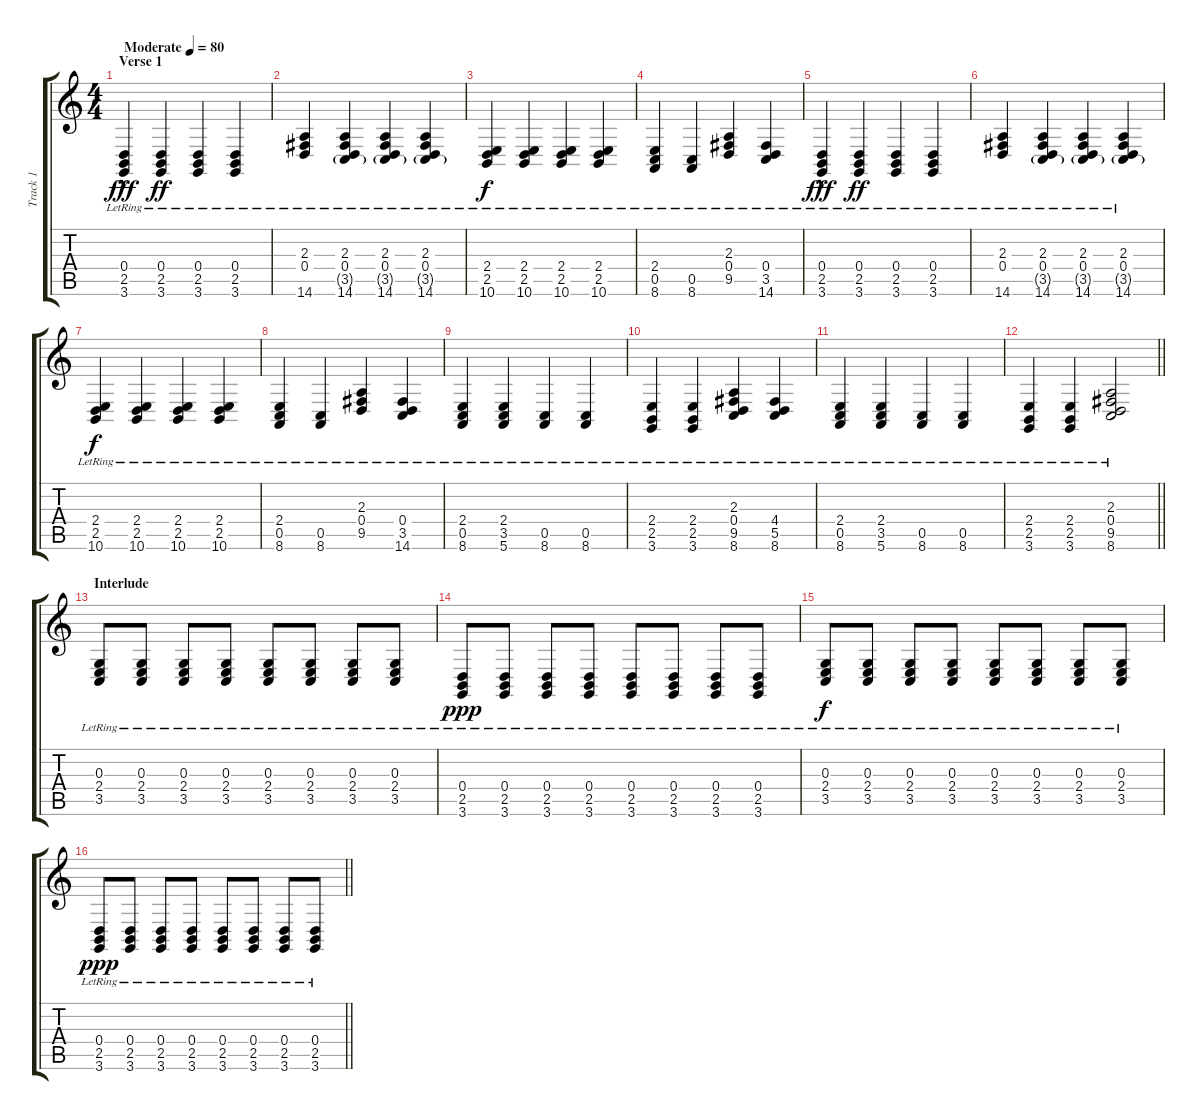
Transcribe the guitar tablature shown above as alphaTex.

\track ("Track 1" "Track 1") {instrument acousticgrandpiano}
\staff {score tabs}
\tuning (E4 B3 G3 D3 A2 E2) {hide}
\ts (4 4)
\section ("" "Verse 1")
\tempo (80 "Moderate")
\clef g2
\ks c
(0.4{hac lr} 2.5{hac lr} 3.6{hac lr}).4{dy fff instrument acousticgrandpiano} (0.4{lr} 2.5{lr} 3.6{lr}).4{dy ff} (0.4{lr} 2.5{lr} 3.6{lr}).4 (0.4{lr} 2.5{lr} 3.6{lr}).4 |
(2.3{lr} 0.4{lr} 14.6{lr}).4 (2.3{lr} 0.4{lr} 3.5{g lr} 14.6{lr}).4 (2.3{lr} 0.4{lr} 3.5{g lr} 14.6{lr}).4 (2.3{lr} 0.4{lr} 3.5{g lr} 14.6{lr}).4 |
(2.4{lr} 2.5{lr} 10.6{lr}).4{dy f} (2.4{lr} 2.5{lr} 10.6{lr}).4 (2.4{lr} 2.5{lr} 10.6{lr}).4 (2.4{lr} 2.5{lr} 10.6{lr}).4 |
(2.4{lr} 0.5{lr} 8.6{lr}).4 (0.5{lr} 8.6{lr}).4 (2.3{lr} 0.4{lr} 9.5{lr}).4 (0.4{lr} 3.5{lr} 14.6{lr}).4 |
(0.4{hac lr} 2.5{hac lr} 3.6{hac lr}).4{dy fff} (0.4{lr} 2.5{lr} 3.6{lr}).4{dy ff} (0.4{lr} 2.5{lr} 3.6{lr}).4 (0.4{lr} 2.5{lr} 3.6{lr}).4 |
(2.3{lr} 0.4{lr} 14.6{lr}).4 (2.3{lr} 0.4{lr} 3.5{g lr} 14.6{lr}).4 (2.3{lr} 0.4{lr} 3.5{g lr} 14.6{lr}).4 (2.3{lr} 0.4{lr} 3.5{g lr} 14.6{lr}).4 |
(2.4{lr} 2.5{lr} 10.6{lr}).4{dy f} (2.4{lr} 2.5{lr} 10.6{lr}).4 (2.4{lr} 2.5{lr} 10.6{lr}).4 (2.4{lr} 2.5{lr} 10.6{lr}).4 |
(2.4{lr} 0.5{lr} 8.6{lr}).4 (0.5{lr} 8.6{lr}).4 (2.3{lr} 0.4{lr} 9.5{lr}).4 (0.4{lr} 3.5{lr} 14.6{lr}).4 |
(2.4{lr} 0.5{lr} 8.6{lr}).4 (2.4{lr} 3.5{lr} 5.6{lr}).4 (0.5{lr} 8.6{lr}).4 (0.5{lr} 8.6{lr}).4 |
(2.4{lr} 2.5{lr} 3.6{lr}).4 (2.4{lr} 2.5{lr} 3.6{lr}).4 (2.3{lr} 0.4{lr} 9.5{lr} 8.6{lr}).4 (4.4{lr} 5.5{lr} 8.6{lr}).4 |
(2.4{lr} 0.5{lr} 8.6{lr}).4 (2.4{lr} 3.5{lr} 5.6{lr}).4 (0.5{lr} 8.6{lr}).4 (0.5{lr} 8.6{lr}).4 |
\barLineRight lightlight
(2.4{lr} 2.5{lr} 3.6{lr}).4 (2.4{lr} 2.5{lr} 3.6{lr}).4 (2.3{lr} 0.4{lr} 9.5{lr} 8.6{lr}).2 |
\section ("" "Interlude")
(0.3{lr} 2.4{lr} 3.5{lr}).8 (0.3{lr} 2.4{lr} 3.5{lr}).8 (0.3{lr} 2.4{lr} 3.5{lr}).8 (0.3{lr} 2.4{lr} 3.5{lr}).8 (0.3{lr} 2.4{lr} 3.5{lr}).8 (0.3{lr} 2.4{lr} 3.5{lr}).8 (0.3{lr} 2.4{lr} 3.5{lr}).8 (0.3{lr} 2.4{lr} 3.5{lr}).8 |
(0.4{lr} 2.5{lr} 3.6{lr}).8{dy ppp} (0.4{lr} 2.5{lr} 3.6{lr}).8 (0.4{lr} 2.5{lr} 3.6{lr}).8 (0.4{lr} 2.5{lr} 3.6{lr}).8 (0.4{lr} 2.5{lr} 3.6{lr}).8 (0.4{lr} 2.5{lr} 3.6{lr}).8 (0.4{lr} 2.5{lr} 3.6{lr}).8 (0.4{lr} 2.5{lr} 3.6{lr}).8 |
(0.3{lr} 2.4{lr} 3.5{lr}).8{dy f} (0.3{lr} 2.4{lr} 3.5{lr}).8 (0.3{lr} 2.4{lr} 3.5{lr}).8 (0.3{lr} 2.4{lr} 3.5{lr}).8 (0.3{lr} 2.4{lr} 3.5{lr}).8 (0.3{lr} 2.4{lr} 3.5{lr}).8 (0.3{lr} 2.4{lr} 3.5{lr}).8 (0.3{lr} 2.4{lr} 3.5{lr}).8 |
\barLineRight lightlight
(0.4{lr} 2.5{lr} 3.6{lr}).8{dy ppp} (0.4{lr} 2.5{lr} 3.6{lr}).8 (0.4{lr} 2.5{lr} 3.6{lr}).8 (0.4{lr} 2.5{lr} 3.6{lr}).8 (0.4{lr} 2.5{lr} 3.6{lr}).8 (0.4{lr} 2.5{lr} 3.6{lr}).8 (0.4{lr} 2.5{lr} 3.6{lr}).8 (0.4{lr} 2.5{lr} 3.6{lr}).8
